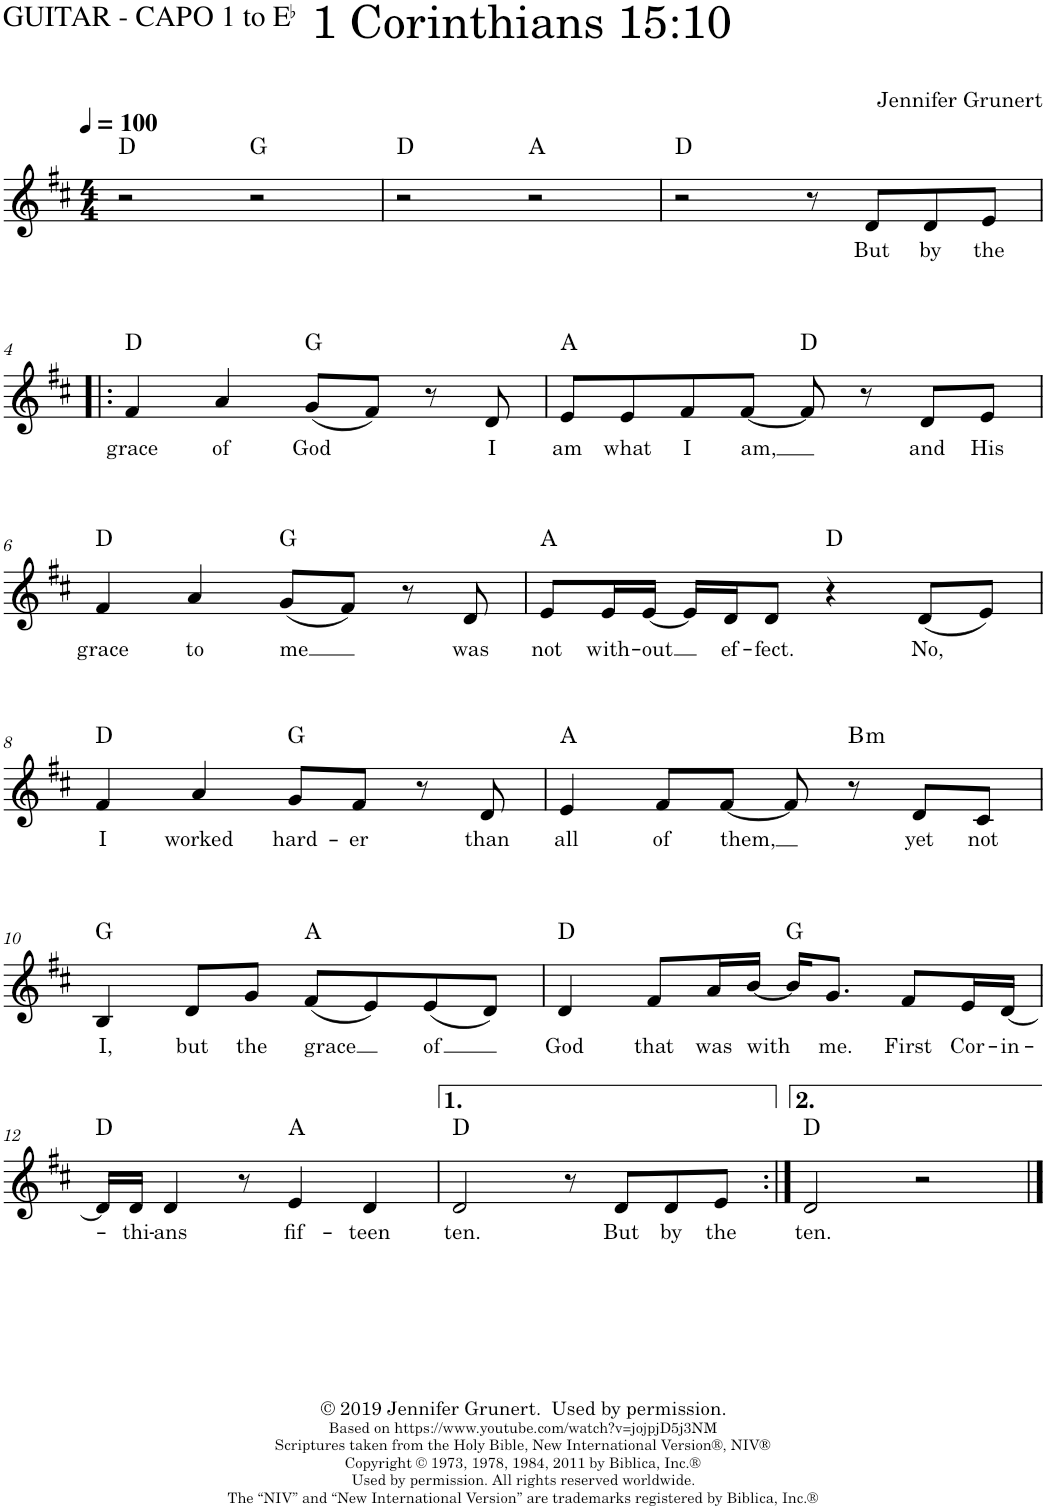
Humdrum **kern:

**kern	**text	**harte
*part1	*part1	*part1
*staff1	*staff1	*
*I"Piano	*	*
*I'Pno.	*	*
*clefG2	*	*
*k[f#c#]	*	*
*M4/4	*	*
*MM100	*	*
=1	=1	=1
2r	.	D:maj
2r	.	G:maj
=2	=2	=2
2r	.	D:maj
2r	.	A:maj
=3	=3	=3
2r	.	D:maj
8r	.	.
!	!LO:LY:b	!
8d/L	But	.
!	!LO:LY:b	!
8d/	by	.
!	!LO:LY:b	!
8e/J	the	.
!!LO:LB:g=z
=4!|:	=4!|:	=4!|:
!	!LO:LY:b	!
4f#/	grace	D:maj
!	!LO:LY:b	!
4a/	of	.
!	!LO:LY:b	!
(8g/L	God	G:maj
8f#/J)	.	.
8r	.	.
!	!LO:LY:b	!
8d/	I	.
=5	=5	=5
!	!LO:LY:b	!
8e/L	am	A:maj
!	!LO:LY:b	!
8e/	what	.
!	!LO:LY:b	!
8f#/	I	.
!	!LO:LY:b	!
[8f#/J	am,	.
8f#/]	.	D:maj
8r	.	.
!	!LO:LY:b	!
8d/L	and	.
!	!LO:LY:b	!
8e/J	His	.
!!LO:LB:g=z
=6	=6	=6
!	!LO:LY:b	!
4f#/	grace	D:maj
!	!LO:LY:b	!
4a/	to	.
!	!LO:LY:b	!
(8g/L	me	G:maj
8f#/J)	.	.
8r	.	.
!	!LO:LY:b	!
8d/	was	.
=7	=7	=7
!	!LO:LY:b	!
8e/L	not	A:maj
!	!LO:LY:b	!
16e/L	with-	.
!	!LO:LY:b	!
[16e/JJ	-out	.
16e/LL]	.	.
!	!LO:LY:b	!
16d/J	ef-	.
!	!LO:LY:b	!
8d/J	-fect.	.
4r	.	D:maj
!	!LO:LY:b	!
(8d/L	No,	.
8e/J)	.	.
!!LO:LB:g=z
=8	=8	=8
!	!LO:LY:b	!
4f#/	I	D:maj
!	!LO:LY:b	!
4a/	worked	.
!	!LO:LY:b	!
8g/L	hard-	G:maj
!	!LO:LY:b	!
8f#/J	-er	.
8r	.	.
!	!LO:LY:b	!
8d/	than	.
=9	=9	=9
!	!LO:LY:b	!
4e/	all	A:maj
!	!LO:LY:b	!
8f#/L	of	.
!	!LO:LY:b	!
[8f#/J	them,	.
8f#/]	.	.
!	!	!LO:H:kt=m
8r	.	B:min
!	!LO:LY:b	!
8d/L	yet	.
!	!LO:LY:b	!
8c#/J	not	.
!!LO:LB:g=z
=10	=10	=10
!	!LO:LY:b	!
4B/	I,	G:maj
!	!LO:LY:b	!
8d/L	but	.
!	!LO:LY:b	!
8g/J	the	.
!	!LO:LY:b	!
(8f#/L	grace	A:maj
8e/)	.	.
!	!LO:LY:b	!
(8e/	of	.
8d/J)	.	.
=11	=11	=11
!	!LO:LY:b	!
4d/	God	D:maj
!	!LO:LY:b	!
8f#/L	that	.
!	!LO:LY:b	!
16a/L	was	.
!	!LO:LY:b	!
[16b/JJ	with	.
16b/KL]	.	G:maj
!	!LO:LY:b	!
8.g/J	me.	.
!	!LO:LY:b	!
8f#/L	First	.
!	!LO:LY:b	!
16e/L	Cor-	.
!	!LO:LY:b	!
[16d/JJ	-in-	.
!!LO:LB:g=z
=12	=12	=12
16d/LL]	.	D:maj
!	!LO:LY:b	!
16d/JJ	-thi-	.
!	!LO:LY:b	!
4d/	-ans	.
8r	.	.
!	!LO:LY:b	!
4e/	fif-	A:maj
!	!LO:LY:b	!
4d/	-teen	.
=13	=13	=13
!	!LO:LY:b	!
2d/	ten.	D:maj
8r	.	.
!	!LO:LY:b	!
8d/L	But	.
!	!LO:LY:b	!
8d/	by	.
!	!LO:LY:b	!
8e/J	the	.
=14:|!	=14:|!	=14:|!
!	!LO:LY:b	!
2d/	ten.	D:maj
2r	.	.
==	==	==
*-	*-	*-
